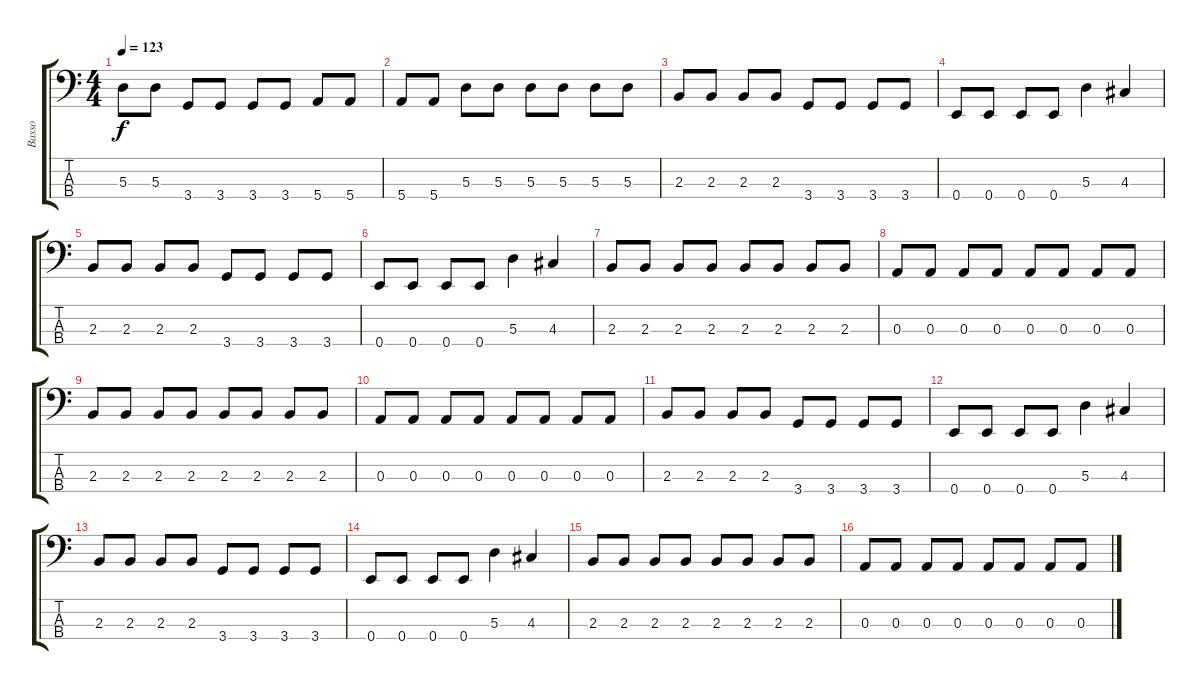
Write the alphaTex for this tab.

\track ("Basso" "Basso") {instrument electricbassfinger}
\staff {score tabs}
\tuning (G2 D2 A1 E1) {hide}
\ts (4 4)
\tempo 123
\clef f4
\ks c
5.3.8{dy f} 5.3.8 3.4.8 3.4.8 3.4.8 3.4.8 5.4.8 5.4.8 |
5.4.8 5.4.8 5.3.8 5.3.8 5.3.8 5.3.8 5.3.8 5.3.8 |
2.3.8 2.3.8 2.3.8 2.3.8 3.4.8 3.4.8 3.4.8 3.4.8 |
0.4.8 0.4.8 0.4.8 0.4.8 5.3.4 4.3.4 |
2.3.8 2.3.8 2.3.8 2.3.8 3.4.8 3.4.8 3.4.8 3.4.8 |
0.4.8 0.4.8 0.4.8 0.4.8 5.3.4 4.3.4 |
2.3.8 2.3.8 2.3.8 2.3.8 2.3.8 2.3.8 2.3.8 2.3.8 |
0.3.8 0.3.8 0.3.8 0.3.8 0.3.8 0.3.8 0.3.8 0.3.8 |
2.3.8 2.3.8 2.3.8 2.3.8 2.3.8 2.3.8 2.3.8 2.3.8 |
0.3.8 0.3.8 0.3.8 0.3.8 0.3.8 0.3.8 0.3.8 0.3.8 |
2.3.8 2.3.8 2.3.8 2.3.8 3.4.8 3.4.8 3.4.8 3.4.8 |
0.4.8 0.4.8 0.4.8 0.4.8 5.3.4 4.3.4 |
2.3.8 2.3.8 2.3.8 2.3.8 3.4.8 3.4.8 3.4.8 3.4.8 |
0.4.8 0.4.8 0.4.8 0.4.8 5.3.4 4.3.4 |
2.3.8 2.3.8 2.3.8 2.3.8 2.3.8 2.3.8 2.3.8 2.3.8 |
0.3.8 0.3.8 0.3.8 0.3.8 0.3.8 0.3.8 0.3.8 0.3.8
